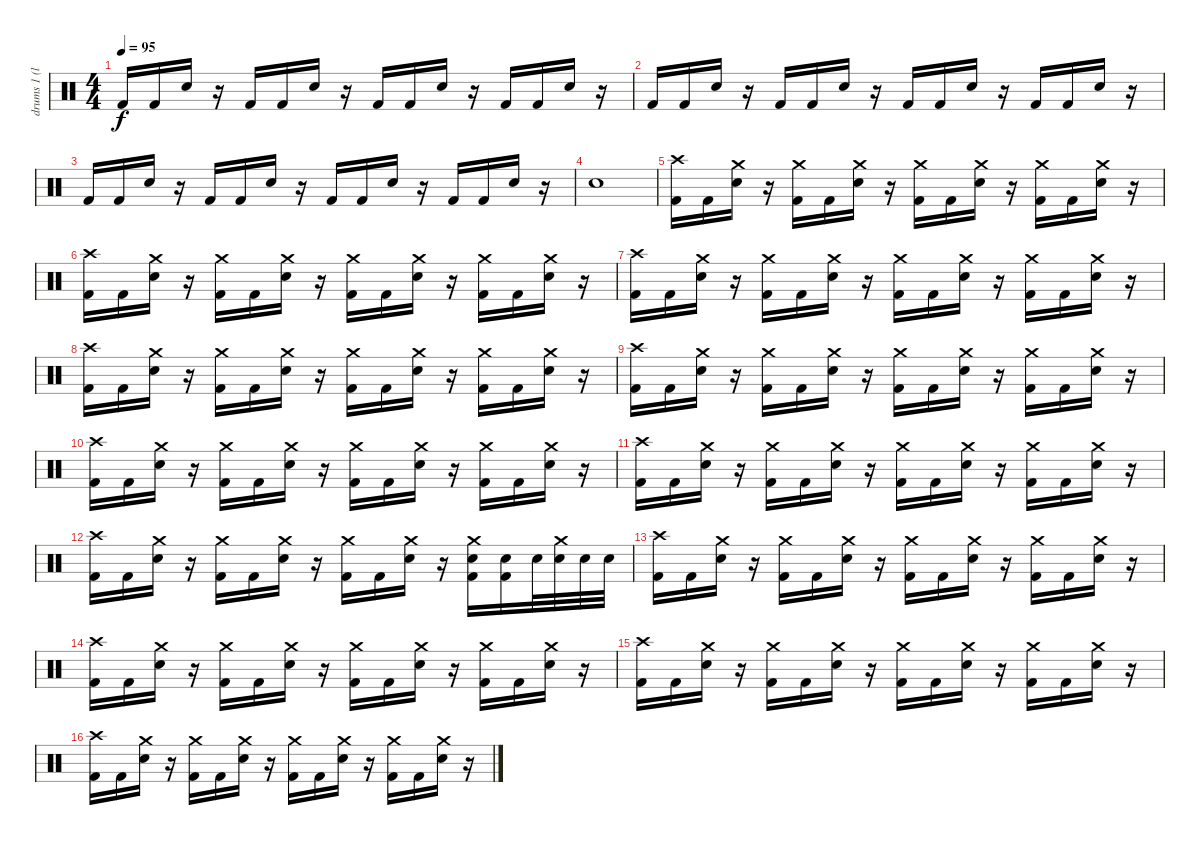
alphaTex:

\track ("drums 1 (lead)" "drums 1 (l") {instrument percussion}
\staff {score}
\articulation defaults
\ts (4 4)
\tempo 95
\clef neutral
\ks c "Kick (hit) 2".16{dy f} "Kick (hit) 2".16 "Electric Snare (hit)".16
r.16 "Kick (hit) 2".16 "Kick (hit) 2".16 "Electric Snare (hit)".16 r.16 "Kick (hit) 2".16 "Kick (hit) 2".16 "Electric Snare (hit)".16 r.16 "Kick (hit) 2".16 "Kick (hit) 2".16 "Electric Snare (hit)".16 r.16 |
"Kick (hit) 2".16 "Kick (hit) 2".16 "Electric Snare (hit)".16 r.16 "Kick (hit) 2".16 "Kick (hit) 2".16 "Electric Snare (hit)".16 r.16 "Kick (hit) 2".16 "Kick (hit) 2".16 "Electric Snare (hit)".16 r.16 "Kick (hit) 2".16 "Kick (hit) 2".16 "Electric Snare (hit)".16 r.16 |
"Kick (hit) 2".16 "Kick (hit) 2".16 "Electric Snare (hit)".16 r.16 "Kick (hit) 2".16 "Kick (hit) 2".16 "Electric Snare (hit)".16 r.16 "Kick (hit) 2".16 "Kick (hit) 2".16 "Electric Snare (hit)".16 r.16 "Kick (hit) 2".16 "Kick (hit) 2".16 "Electric Snare (hit)".16 r.16 |
"Electric Snare (hit)".1 |
("Crash high (hit)" "Kick (hit) 2").16 "Kick (hit) 2".16 ("Crash medium (hit)" "Electric Snare (hit)").16 r.16 ("Crash medium (hit)" "Kick (hit) 2").16 "Kick (hit) 2".16 ("Crash medium (hit)" "Electric Snare (hit)").16 r.16 ("Crash medium (hit)" "Kick (hit) 2").16 "Kick (hit) 2".16 ("Crash medium (hit)" "Electric Snare (hit)").16 r.16 ("Crash medium (hit)" "Kick (hit) 2").16 "Kick (hit) 2".16 ("Crash medium (hit)" "Electric Snare (hit)").16 r.16 |
("Crash high (hit)" "Kick (hit) 2").16 "Kick (hit) 2".16 ("Crash medium (hit)" "Electric Snare (hit)").16 r.16 ("Crash medium (hit)" "Kick (hit) 2").16 "Kick (hit) 2".16 ("Crash medium (hit)" "Electric Snare (hit)").16 r.16 ("Crash medium (hit)" "Kick (hit) 2").16 "Kick (hit) 2".16 ("Crash medium (hit)" "Electric Snare (hit)").16 r.16 ("Crash medium (hit)" "Kick (hit) 2").16 "Kick (hit) 2".16 ("Crash medium (hit)" "Electric Snare (hit)").16 r.16 |
("Crash high (hit)" "Kick (hit) 2").16 "Kick (hit) 2".16 ("Crash medium (hit)" "Electric Snare (hit)").16 r.16 ("Crash medium (hit)" "Kick (hit) 2").16 "Kick (hit) 2".16 ("Crash medium (hit)" "Electric Snare (hit)").16 r.16 ("Crash medium (hit)" "Kick (hit) 2").16 "Kick (hit) 2".16 ("Crash medium (hit)" "Electric Snare (hit)").16 r.16 ("Crash medium (hit)" "Kick (hit) 2").16 "Kick (hit) 2".16 ("Crash medium (hit)" "Electric Snare (hit)").16 r.16 |
("Crash high (hit)" "Kick (hit) 2").16 "Kick (hit) 2".16 ("Crash medium (hit)" "Electric Snare (hit)").16 r.16 ("Crash medium (hit)" "Kick (hit) 2").16 "Kick (hit) 2".16 ("Crash medium (hit)" "Electric Snare (hit)").16 r.16 ("Crash medium (hit)" "Kick (hit) 2").16 "Kick (hit) 2".16 ("Crash medium (hit)" "Electric Snare (hit)").16 r.16 ("Crash medium (hit)" "Kick (hit) 2").16 "Kick (hit) 2".16 ("Crash medium (hit)" "Electric Snare (hit)").16 r.16 |
("Crash high (hit)" "Kick (hit) 2").16 "Kick (hit) 2".16 ("Crash medium (hit)" "Electric Snare (hit)").16 r.16 ("Crash medium (hit)" "Kick (hit) 2").16 "Kick (hit) 2".16 ("Crash medium (hit)" "Electric Snare (hit)").16 r.16 ("Crash medium (hit)" "Kick (hit) 2").16 "Kick (hit) 2".16 ("Crash medium (hit)" "Electric Snare (hit)").16 r.16 ("Crash medium (hit)" "Kick (hit) 2").16 "Kick (hit) 2".16 ("Crash medium (hit)" "Electric Snare (hit)").16 r.16 |
("Crash high (hit)" "Kick (hit) 2").16 "Kick (hit) 2".16 ("Crash medium (hit)" "Electric Snare (hit)").16 r.16 ("Crash medium (hit)" "Kick (hit) 2").16 "Kick (hit) 2".16 ("Crash medium (hit)" "Electric Snare (hit)").16 r.16 ("Crash medium (hit)" "Kick (hit) 2").16 "Kick (hit) 2".16 ("Crash medium (hit)" "Electric Snare (hit)").16 r.16 ("Crash medium (hit)" "Kick (hit) 2").16 "Kick (hit) 2".16 ("Crash medium (hit)" "Electric Snare (hit)").16 r.16 |
("Crash high (hit)" "Kick (hit) 2").16 "Kick (hit) 2".16 ("Crash medium (hit)" "Electric Snare (hit)").16 r.16 ("Crash medium (hit)" "Kick (hit) 2").16 "Kick (hit) 2".16 ("Crash medium (hit)" "Electric Snare (hit)").16 r.16 ("Crash medium (hit)" "Kick (hit) 2").16 "Kick (hit) 2".16 ("Crash medium (hit)" "Electric Snare (hit)").16 r.16 ("Crash medium (hit)" "Kick (hit) 2").16 "Kick (hit) 2".16 ("Crash medium (hit)" "Electric Snare (hit)").16 r.16 |
("Crash high (hit)" "Kick (hit) 2").16 "Kick (hit) 2".16 ("Crash medium (hit)" "Electric Snare (hit)").16 r.16 ("Crash medium (hit)" "Kick (hit) 2").16 "Kick (hit) 2".16 ("Crash medium (hit)" "Electric Snare (hit)").16 r.16 ("Crash medium (hit)" "Kick (hit) 2").16 "Kick (hit) 2".16 ("Crash medium (hit)" "Electric Snare (hit)").16 r.16 ("Crash medium (hit)" "Electric Snare (hit)" "Kick (hit) 2").16 ("Electric Snare (hit)" "Kick (hit) 2").16 "Electric Snare (hit)".32 ("Crash medium (hit)" "Electric Snare (hit)").32 "Electric Snare (hit)".32 "Electric Snare (hit)".32 |
("Crash high (hit)" "Kick (hit) 2").16 "Kick (hit) 2".16 ("Crash medium (hit)" "Electric Snare (hit)").16 r.16 ("Crash medium (hit)" "Kick (hit) 2").16 "Kick (hit) 2".16 ("Crash medium (hit)" "Electric Snare (hit)").16 r.16 ("Crash medium (hit)" "Kick (hit) 2").16 "Kick (hit) 2".16 ("Crash medium (hit)" "Electric Snare (hit)").16 r.16 ("Crash medium (hit)" "Kick (hit) 2").16 "Kick (hit) 2".16 ("Crash medium (hit)" "Electric Snare (hit)").16 r.16 |
("Crash high (hit)" "Kick (hit) 2").16 "Kick (hit) 2".16 ("Crash medium (hit)" "Electric Snare (hit)").16 r.16 ("Crash medium (hit)" "Kick (hit) 2").16 "Kick (hit) 2".16 ("Crash medium (hit)" "Electric Snare (hit)").16 r.16 ("Crash medium (hit)" "Kick (hit) 2").16 "Kick (hit) 2".16 ("Crash medium (hit)" "Electric Snare (hit)").16 r.16 ("Crash medium (hit)" "Kick (hit) 2").16 "Kick (hit) 2".16 ("Crash medium (hit)" "Electric Snare (hit)").16 r.16 |
("Crash high (hit)" "Kick (hit) 2").16 "Kick (hit) 2".16 ("Crash medium (hit)" "Electric Snare (hit)").16 r.16 ("Crash medium (hit)" "Kick (hit) 2").16 "Kick (hit) 2".16 ("Crash medium (hit)" "Electric Snare (hit)").16 r.16 ("Crash medium (hit)" "Kick (hit) 2").16 "Kick (hit) 2".16 ("Crash medium (hit)" "Electric Snare (hit)").16 r.16 ("Crash medium (hit)" "Kick (hit) 2").16 "Kick (hit) 2".16 ("Crash medium (hit)" "Electric Snare (hit)").16 r.16 |
("Crash high (hit)" "Kick (hit) 2").16 "Kick (hit) 2".16 ("Crash medium (hit)" "Electric Snare (hit)").16 r.16 ("Crash medium (hit)" "Kick (hit) 2").16 "Kick (hit) 2".16 ("Crash medium (hit)" "Electric Snare (hit)").16 r.16 ("Crash medium (hit)" "Kick (hit) 2").16 "Kick (hit) 2".16 ("Crash medium (hit)" "Electric Snare (hit)").16 r.16 ("Crash medium (hit)" "Kick (hit) 2").16 "Kick (hit) 2".16 ("Crash medium (hit)" "Electric Snare (hit)").16 r.16
